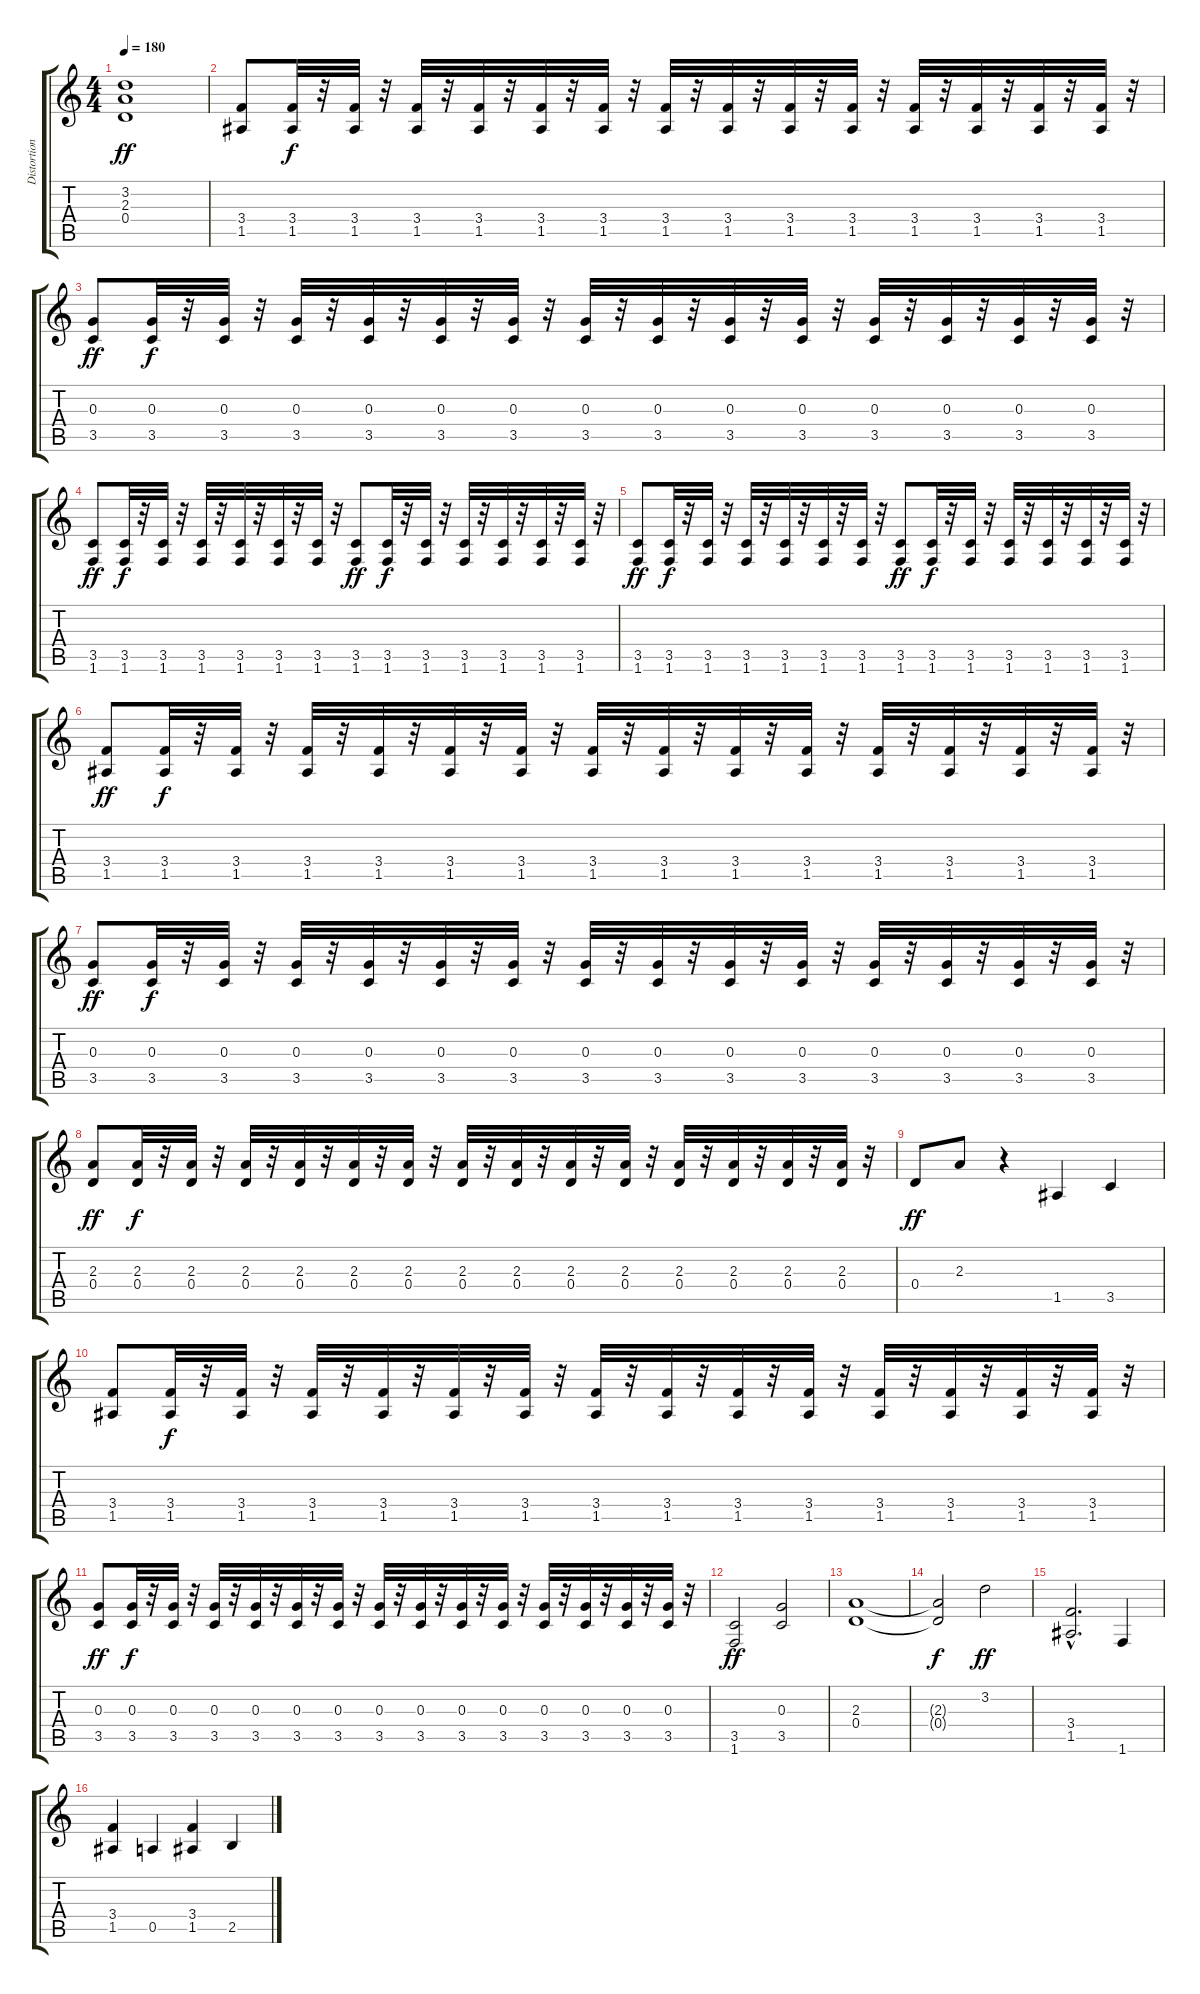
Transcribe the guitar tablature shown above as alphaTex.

\track ("Distortion Guitar 2" "Distortion") {instrument distortionguitar}
\staff {score tabs}
\tuning (E4 B3 G3 D3 A2 E2) {hide}
\ts (4 4)
\tempo 180
\clef g2
\ks c
(3.2 2.3 0.4).1{dy ff} |
(3.4 1.5).8 (3.4 1.5).32{dy f} r.32 (3.4 1.5).32 r.32 (3.4 1.5).32 r.32 (3.4 1.5).32 r.32 (3.4 1.5).32 r.32 (3.4 1.5).32 r.32 (3.4 1.5).32 r.32 (3.4 1.5).32 r.32 (3.4 1.5).32 r.32 (3.4 1.5).32 r.32 (3.4 1.5).32 r.32 (3.4 1.5).32 r.32 (3.4 1.5).32 r.32 (3.4 1.5).32 r.32 |
(0.3 3.5).8{dy ff} (0.3 3.5).32{dy f} r.32 (0.3 3.5).32 r.32 (0.3 3.5).32 r.32 (0.3 3.5).32 r.32 (0.3 3.5).32 r.32 (0.3 3.5).32 r.32 (0.3 3.5).32 r.32 (0.3 3.5).32 r.32 (0.3 3.5).32 r.32 (0.3 3.5).32 r.32 (0.3 3.5).32 r.32 (0.3 3.5).32 r.32 (0.3 3.5).32 r.32 (0.3 3.5).32 r.32 |
(3.5 1.6).8{dy ff} (3.5 1.6).32{dy f} r.32 (3.5 1.6).32 r.32 (3.5 1.6).32 r.32 (3.5 1.6).32 r.32 (3.5 1.6).32 r.32 (3.5 1.6).32 r.32 (3.5 1.6).8{dy ff} (3.5 1.6).32{dy f} r.32 (3.5 1.6).32 r.32 (3.5 1.6).32 r.32 (3.5 1.6).32 r.32 (3.5 1.6).32 r.32 (3.5 1.6).32 r.32 |
(3.5 1.6).8{dy ff} (3.5 1.6).32{dy f} r.32 (3.5 1.6).32 r.32 (3.5 1.6).32 r.32 (3.5 1.6).32 r.32 (3.5 1.6).32 r.32 (3.5 1.6).32 r.32 (3.5 1.6).8{dy ff} (3.5 1.6).32{dy f} r.32 (3.5 1.6).32 r.32 (3.5 1.6).32 r.32 (3.5 1.6).32 r.32 (3.5 1.6).32 r.32 (3.5 1.6).32 r.32 |
(3.4 1.5).8{dy ff} (3.4 1.5).32{dy f} r.32 (3.4 1.5).32 r.32 (3.4 1.5).32 r.32 (3.4 1.5).32 r.32 (3.4 1.5).32 r.32 (3.4 1.5).32 r.32 (3.4 1.5).32 r.32 (3.4 1.5).32 r.32 (3.4 1.5).32 r.32 (3.4 1.5).32 r.32 (3.4 1.5).32 r.32 (3.4 1.5).32 r.32 (3.4 1.5).32 r.32 (3.4 1.5).32 r.32 |
(0.3 3.5).8{dy ff} (0.3 3.5).32{dy f} r.32 (0.3 3.5).32 r.32 (0.3 3.5).32 r.32 (0.3 3.5).32 r.32 (0.3 3.5).32 r.32 (0.3 3.5).32 r.32 (0.3 3.5).32 r.32 (0.3 3.5).32 r.32 (0.3 3.5).32 r.32 (0.3 3.5).32 r.32 (0.3 3.5).32 r.32 (0.3 3.5).32 r.32 (0.3 3.5).32 r.32 (0.3 3.5).32 r.32 |
(2.3 0.4).8{dy ff} (2.3 0.4).32{dy f} r.32 (2.3 0.4).32 r.32 (2.3 0.4).32 r.32 (2.3 0.4).32 r.32 (2.3 0.4).32 r.32 (2.3 0.4).32 r.32 (2.3 0.4).32 r.32 (2.3 0.4).32 r.32 (2.3 0.4).32 r.32 (2.3 0.4).32 r.32 (2.3 0.4).32 r.32 (2.3 0.4).32 r.32 (2.3 0.4).32 r.32 (2.3 0.4).32 r.32 |
0.4.8{dy ff} 2.3.8 r.4 1.5.4 3.5.4 |
(3.4 1.5).8 (3.4 1.5).32{dy f} r.32 (3.4 1.5).32 r.32 (3.4 1.5).32 r.32 (3.4 1.5).32 r.32 (3.4 1.5).32 r.32 (3.4 1.5).32 r.32 (3.4 1.5).32 r.32 (3.4 1.5).32 r.32 (3.4 1.5).32 r.32 (3.4 1.5).32 r.32 (3.4 1.5).32 r.32 (3.4 1.5).32 r.32 (3.4 1.5).32 r.32 (3.4 1.5).32 r.32 |
(0.3 3.5).8{dy ff} (0.3 3.5).32{dy f} r.32 (0.3 3.5).32 r.32 (0.3 3.5).32 r.32 (0.3 3.5).32 r.32 (0.3 3.5).32 r.32 (0.3 3.5).32 r.32 (0.3 3.5).32 r.32 (0.3 3.5).32 r.32 (0.3 3.5).32 r.32 (0.3 3.5).32 r.32 (0.3 3.5).32 r.32 (0.3 3.5).32 r.32 (0.3 3.5).32 r.32 (0.3 3.5).32 r.32 |
(3.5 1.6).2{dy ff} (0.3 3.5).2 |
(2.3 0.4).1 |
(2.3{t} 0.4{t}).2{dy f} 3.2.2{dy ff} |
(3.4{hac} 1.5{hac}).2{d} 1.6.4 |
(3.4 1.5).4 0.5.4 (3.4 1.5).4 2.5.4
